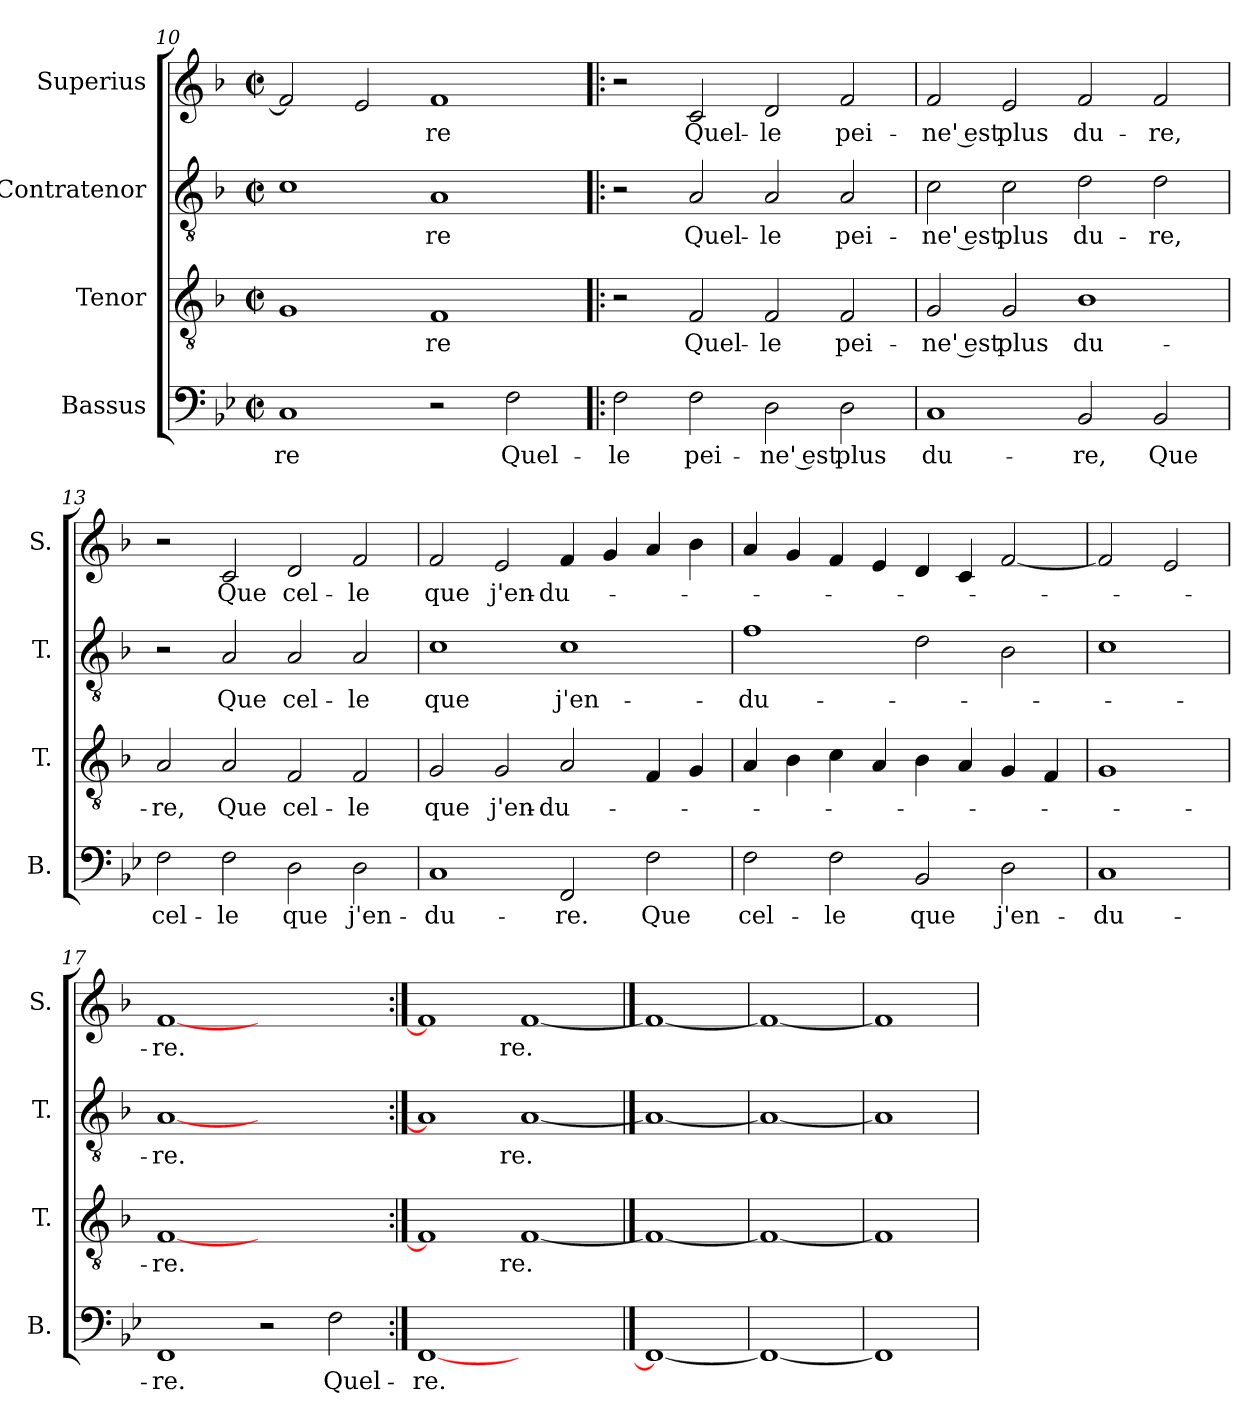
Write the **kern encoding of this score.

**kern	**text	**kern	**text	**kern	**text	**kern	**text
*part4	*part4	*part3	*part3	*part2	*part2	*part1	*part1
*staff4	*staff4	*staff3	*staff3	*staff2	*staff2	*staff1	*staff1
*I"Bassus	*	*I"Tenor	*	*I"Contratenor	*	*I"Superius	*
*I'B.	*	*I'T.	*	*I'T.	*	*I'S.	*
*clefF4	*	*clefGv2	*	*clefGv2	*	*clefG2	*
*k[b-e-]	*	*k[b-]	*	*k[b-]	*	*k[b-]	*
*B-:	*	*F:	*	*F:	*	*F:	*
*M2/2	*	*M2/2	*	*M2/2	*	*M2/2	*
*met(c|)	*	*met(c|)	*	*met(c|)	*	*met(c|)	*
=10	=10	=10	=10	=10	=10	=10	=10
1C/	-re	1G/	.	1c\	.	2f/]	.
.	.	.	.	.	.	2e/	.
2r	.	1F/	-re	1A/	-re	1f/	-re
2F\	Quel-	.	.	.	.	.	.
=11!|:	=11!|:	=11!|:	=11!|:	=11!|:	=11!|:	=11!|:	=11!|:
2F\	-le	2r	.	2r	.	2r	.
2F\	pei-	2F/	Quel-	2A/	Quel-	2c/	Quel-
2D\	-ne' est	2F/	-le	2A/	-le	2d/	-le
2D\	plus	2F/	pei-	2A/	pei-	2f/	pei-
=12	=12	=12	=12	=12	=12	=12	=12
1C/	du-	2G/	-ne' est	2c\	-ne' est	2f/	-ne' est
.	.	2G/	plus	2c\	plus	2e/	plus
2BB-/	-re,	1B-\	du-	2d\	du-	2f/	du-
2BB-/	Que	.	.	2d\	-re,	2f/	-re,
!!LO:LB:g=z
=13	=13	=13	=13	=13	=13	=13	=13
2F\	cel-	2A/	-re,	2r	.	2r	.
2F\	-le	2A/	Que	2A/	Que	2c/	Que
2D\	que	2F/	cel-	2A/	cel-	2d/	cel-
2D\	j'en-	2F/	-le	2A/	-le	2f/	-le
=14	=14	=14	=14	=14	=14	=14	=14
1C/	-du-	2G/	que	1c\	que	2f/	que
.	.	2G/	j'en-	.	.	2e/	j'en-
2FF/	-re.	2A/	-du-	1c\	j'en-	4f/	-du-
.	.	.	.	.	.	4g/	.
2F\	Que	4F/	.	.	.	4a/	.
.	.	4G/	.	.	.	4b-\	.
=15	=15	=15	=15	=15	=15	=15	=15
2F\	cel-	4A/	.	1f\	-du-	4a/	.
.	.	4B-\	.	.	.	4g/	.
2F\	-le	4c\	.	.	.	4f/	.
.	.	4A/	.	.	.	4e/	.
2BB-/	que	4B-\	.	2d\	.	4d/	.
.	.	4A/	.	.	.	4c/	.
2D\	j'en-	4G/	.	2B-\	.	[2f/	.
.	.	4F/	.	.	.	.	.
=16	=16	=16	=16	=16	=16	=16	=16
1C/	-du-	1G/	.	1c\	.	2f/]	.
.	.	.	.	.	.	2e/	.
=17	=17	=17	=17	=17	=17	=17	=17
1FF/	-re.	[1F/	-re.	[1A/	-re.	[1f/	-re.
2r	.	1ryy	.	1ryy	.	1ryy	.
2F\	Quel-	.	.	.	.	.	.
=18:|!	=18:|!	=18:|!	=18:|!	=18:|!	=18:|!	=18:|!	=18:|!
[1FF/	-re.	1F/]	.	1A/]	.	1f/]	.
1ryy	.	[1F/	re.	[1A/	re.	[1f/	re.
==19	==19	==19	==19	==19	==19	==19	==19
1FF/_	.	1F/_	.	1A/_	.	1f/_	.
=20	=20	=20	=20	=20	=20	=20	=20
1FF/_	.	1F/_	.	1A/_	.	1f/_	.
=21	=21	=21	=21	=21	=21	=21	=21
1FF/]	.	1F/]	.	1A/]	.	1f/]	.
=	=	=	=	=	=	=	=
*-	*-	*-	*-	*-	*-	*-	*-
